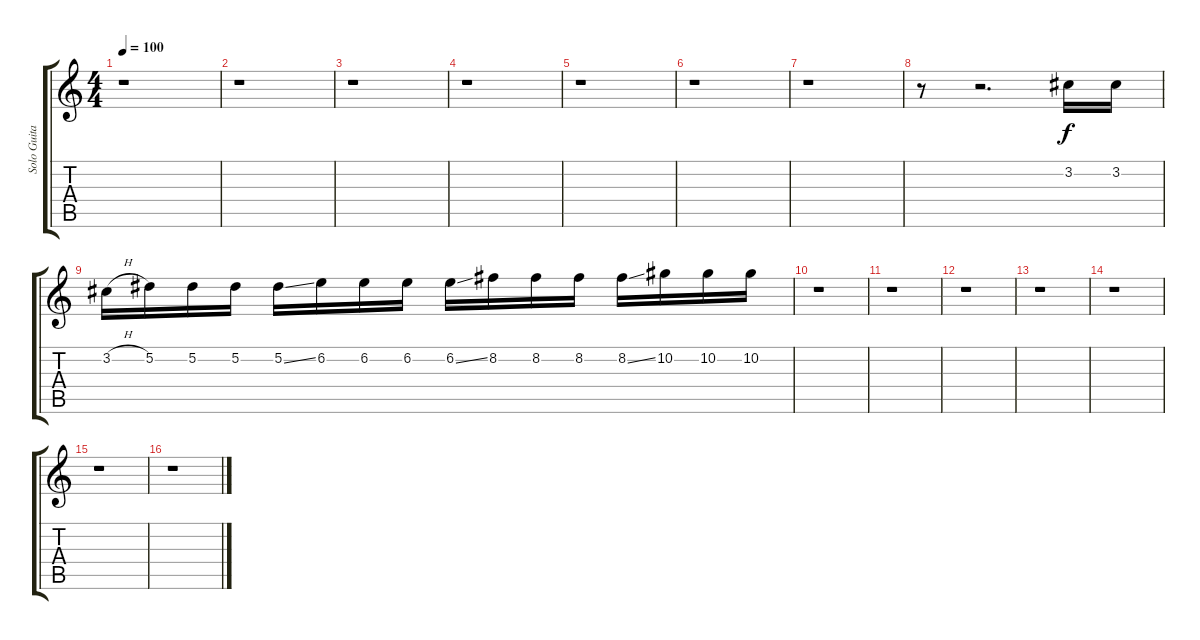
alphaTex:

\track ("Solo Guitar" "Solo Guita") {instrument distortionguitar}
\staff {score tabs}
\tuning (Eb4 Bb3 Gb3 Db3 Ab2 Eb2) {hide}
\ts (4 4)
\tempo 100
\clef g2
\ks c
r.1{dy f} |
r.1 |
r.1 |
r.1 |
r.1 |
r.1 |
r.1 |
r.8 r.2{d} 3.2.16 3.2.16 |
3.2{h}.16 5.2.16 5.2.16 5.2.16 5.2{ss}.16 6.2.16 6.2.16 6.2.16 6.2{ss}.16 8.2.16 8.2.16 8.2.16 8.2{ss}.16 10.2.16 10.2.16 10.2.16 |
r.1 |
r.1 |
r.1 |
r.1 |
r.1 |
r.1 |
r.1
